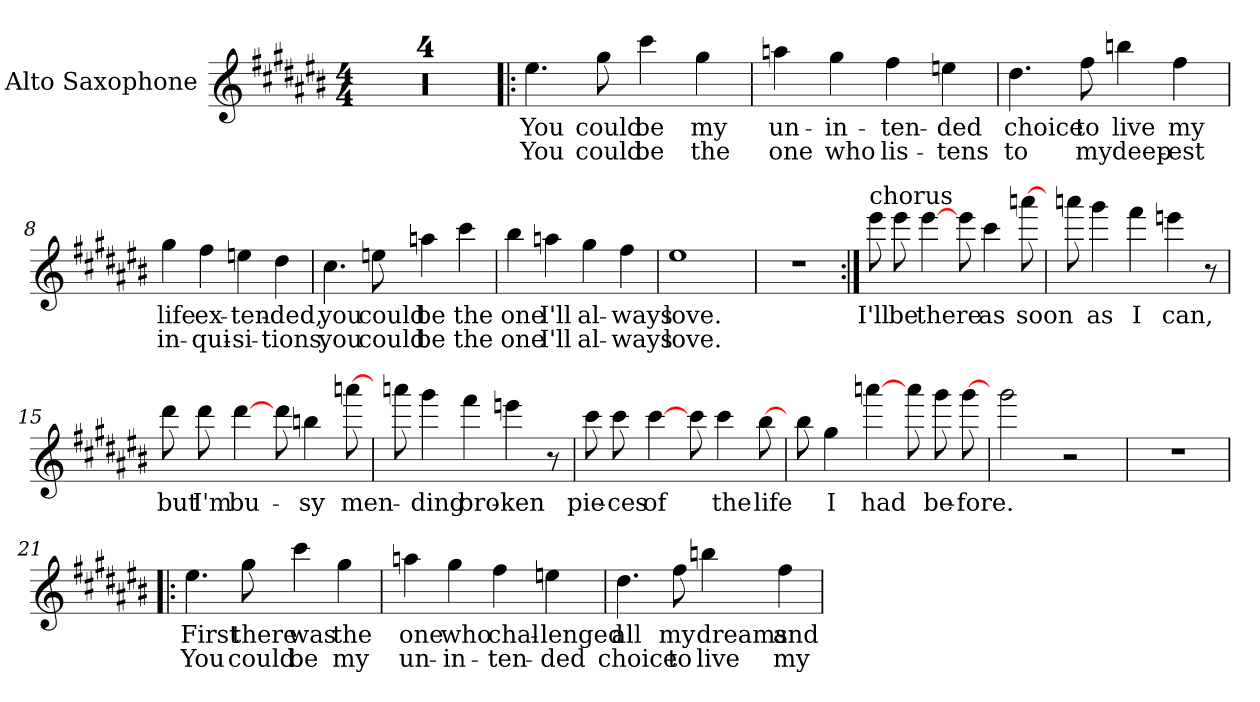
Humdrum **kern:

**kern	**text	**text
*part1	*part1	*part1
*staff1	*staff1	*staff1
*I"Alto Saxophone	*	*
*I'Alto Sax.	*	*
*clefG2	*	*
*ITrd5c9	*	*
*k[f#c#g#d#]	*	*
*E:	*	*
*M4/4	*	*
=1	=1	=1
1r	.	.
=2	=2	=2
1r	.	.
=3	=3	=3
1r	.	.
=4	=4	=4
1r	.	.
!!LO:LB:g=z
=5!|:	=5!|:	=5!|:
4.g#	-You	-You
8b	-could	-could
4ee	-be	-be
4b	-my	-the
=6	=6	=6
4cc	-un-	-one
4b	-in-	-who
4a	-ten-	-lis-
4g	-ded	-tens
=7	=7	=7
4.f#	-choice	-to
8a	-to	-my
4dd	-live	-deep-
4a	-my	-est
=8	=8	=8
4b	-life	-in-
4a	-ex-	-qui-
4g	-ten-	-si-
4f#	-ded,	-tions,
!!LO:LB:g=z
=9	=9	=9
4.e	-you	-you
8g	-could	-could
4cc	-be	-be
4ee	-the	-the
=10	=10	=10
4dd#	-one	-one
4cc	-I'll	-I'll
4b	-al-	-al-
4a	-ways	-ways
=11	=11	=11
1g#	-love.	-love.
=12	=12	=12
1r	.	.
!!LO:LB:g=z
=13:|!	=13:|!	=13:|!
!LO:TX:a:t=chorus	!	!
8gg#L	-I'll	.
8gg#	-be	.
[4gg#	-there	.
8gg#L	.	.
4ee	-as	.
[8ccc	-soon	.
=14	=14	=14
8cccL	.	.
4bb	-as	.
4aa	-I	.
4gg	-can,	.
8r	.	.
=15	=15	=15
8ff#L	-but	.
8ff#	-I'm	.
[4ff#	-bu-	.
8ff#L	.	.
4dd	-sy	.
[8ccc	-men-	.
=16	=16	=16
8cccL	.	.
4bb	-ding	.
4aa	-bro-	.
4gg	-ken	.
8r	.	.
!!LO:LB:g=z
=17	=17	=17
8eeL	-pie-	.
8ee	-ces	.
[4ee	-of	.
8eeL	.	.
4ee	-the	.
[8dd#	-life	.
=18	=18	=18
8dd#L	.	.
4b	-I	.
[4ccc	-had	.
8ccc	.	.
8bb	-be-	.
[8bb	-fore.	.
=19	=19	=19
2bb	.	.
2r	.	.
=20	=20	=20
1r	.	.
!!LO:LB:g=z
=21!|:	=21!|:	=21!|:
4.g#	-First	-You
8b	-there	-could
4ee	-was	-be
4b	-the	-my
=22	=22	=22
4cc	-one	-un-
4b	-who	-in-
4a	-chal-	-ten-
4g	-lenged	-ded
=23	=23	=23
4.f#	-all	-choice
8a	-my	-to
4dd	-dreams	-live
4a	-and	-my
=	=	=
*-	*-	*-
